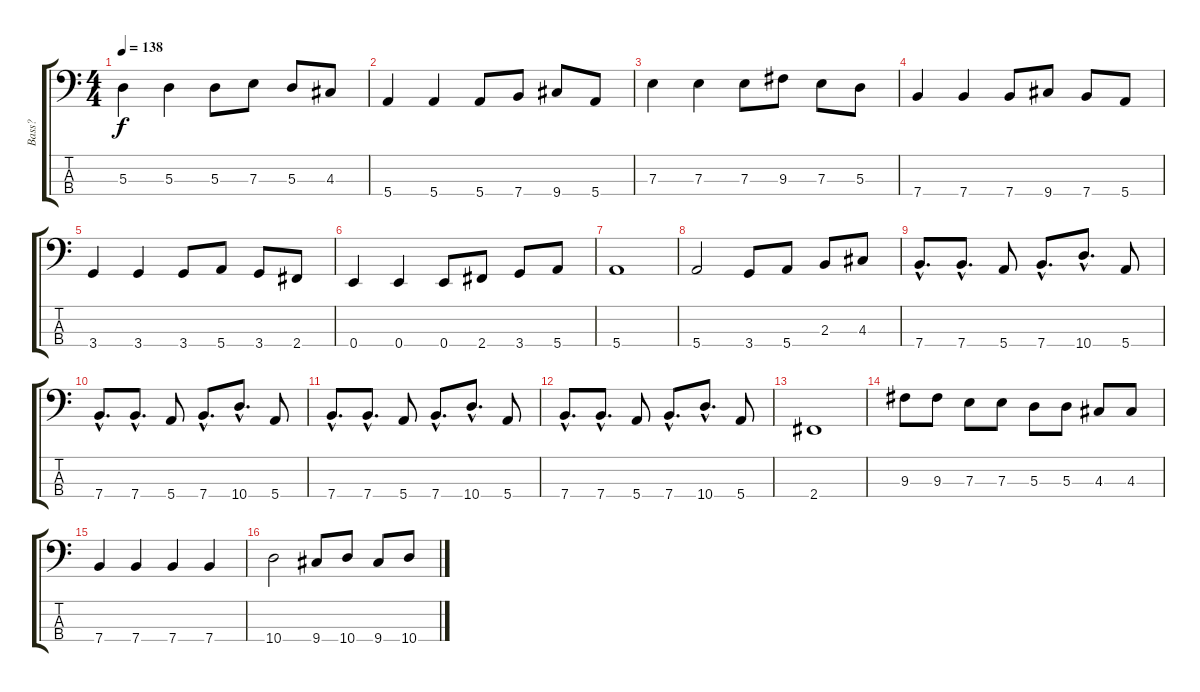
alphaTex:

\track ("Bass?" "Bass?") {instrument electricbassfinger}
\staff {score tabs}
\tuning (G2 D2 A1 E1) {hide}
\ts (4 4)
\tempo 138
\clef f4
\ks c
5.3.4{dy f} 5.3.4 5.3.8 7.3.8 5.3.8 4.3.8 |
5.4.4 5.4.4 5.4.8 7.4.8 9.4.8 5.4.8 |
7.3.4 7.3.4 7.3.8 9.3.8 7.3.8 5.3.8 |
7.4.4 7.4.4 7.4.8 9.4.8 7.4.8 5.4.8 |
3.4.4 3.4.4 3.4.8 5.4.8 3.4.8 2.4.8 |
0.4.4 0.4.4 0.4.8 2.4.8 3.4.8 5.4.8 |
5.4.1 |
5.4.2 3.4.8 5.4.8 2.3.8 4.3.8 |
7.4{hac}.8{d} 7.4{hac}.8{d} 5.4.8 7.4{hac}.8{d} 10.4{hac}.8{d} 5.4.8 |
7.4{hac}.8{d} 7.4{hac}.8{d} 5.4.8 7.4{hac}.8{d} 10.4{hac}.8{d} 5.4.8 |
7.4{hac}.8{d} 7.4{hac}.8{d} 5.4.8 7.4{hac}.8{d} 10.4{hac}.8{d} 5.4.8 |
7.4{hac}.8{d} 7.4{hac}.8{d} 5.4.8 7.4{hac}.8{d} 10.4{hac}.8{d} 5.4.8 |
2.4.1 |
9.3.8 9.3.8 7.3.8 7.3.8 5.3.8 5.3.8 4.3.8 4.3.8 |
7.4.4 7.4.4 7.4.4 7.4.4 |
10.4.2 9.4.8 10.4.8 9.4.8 10.4.8
